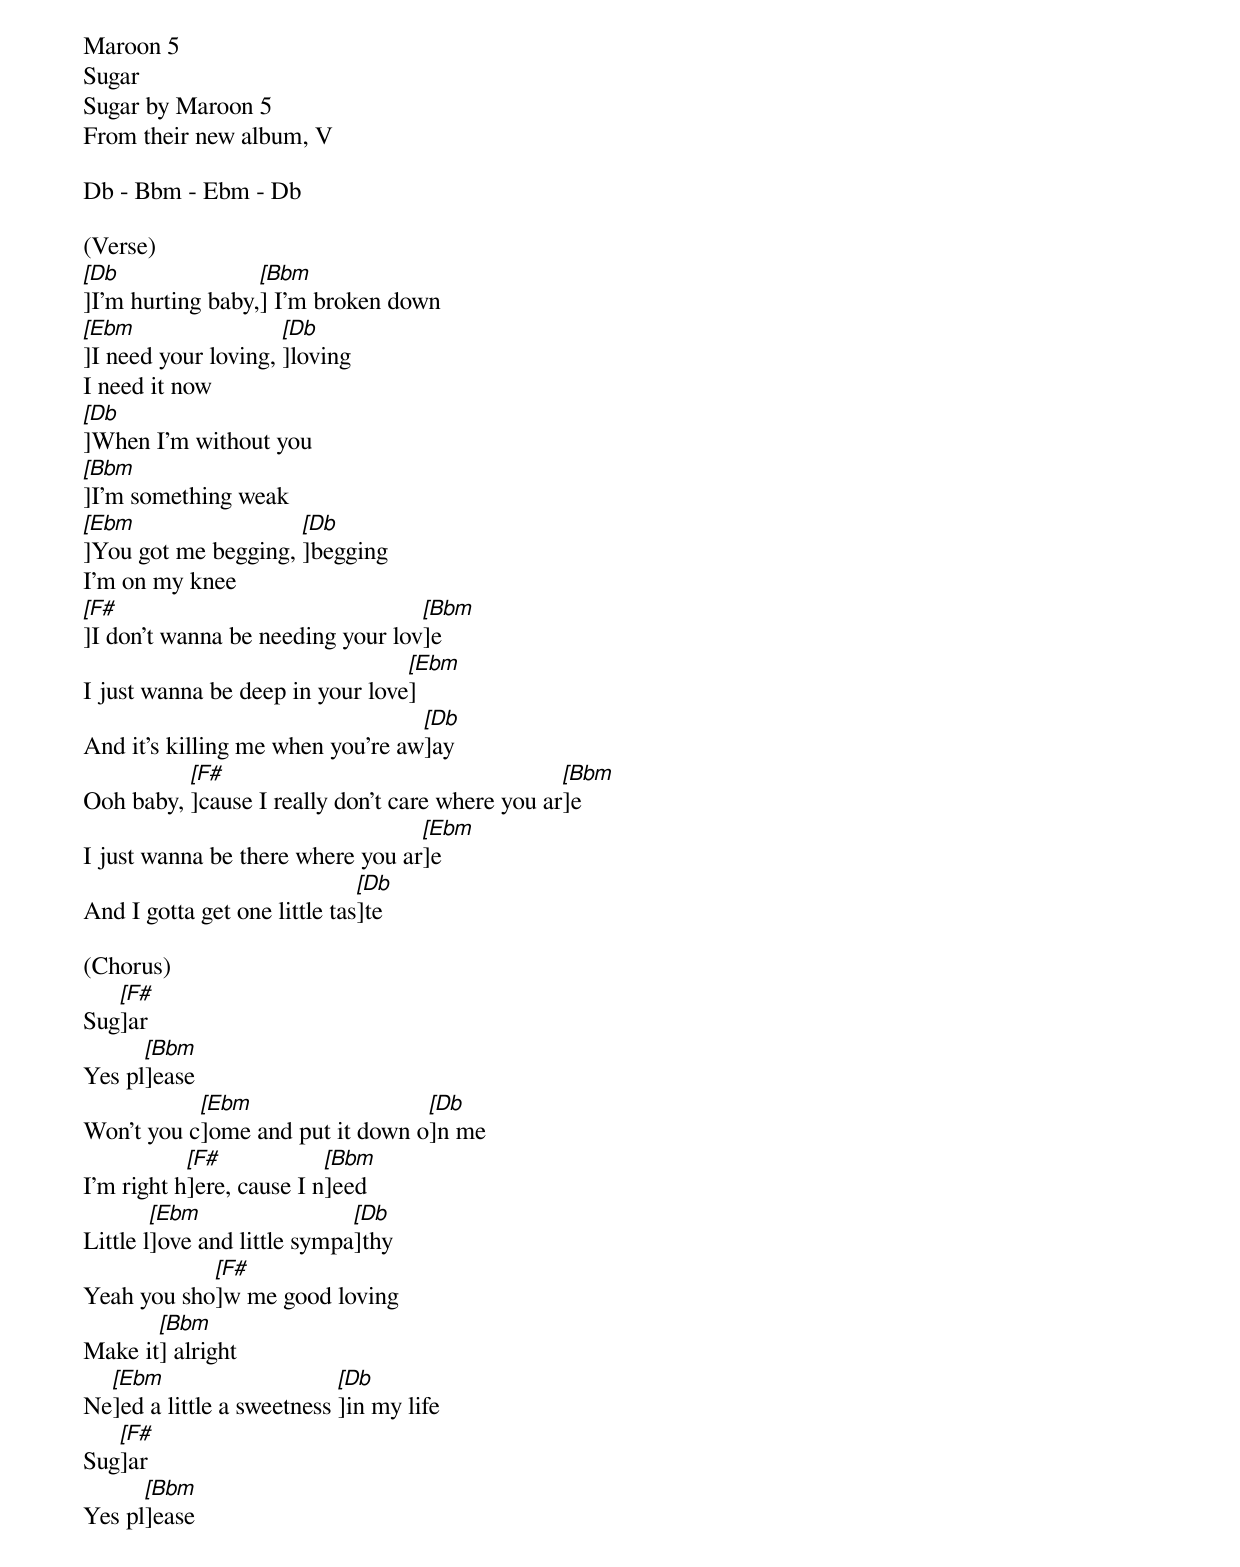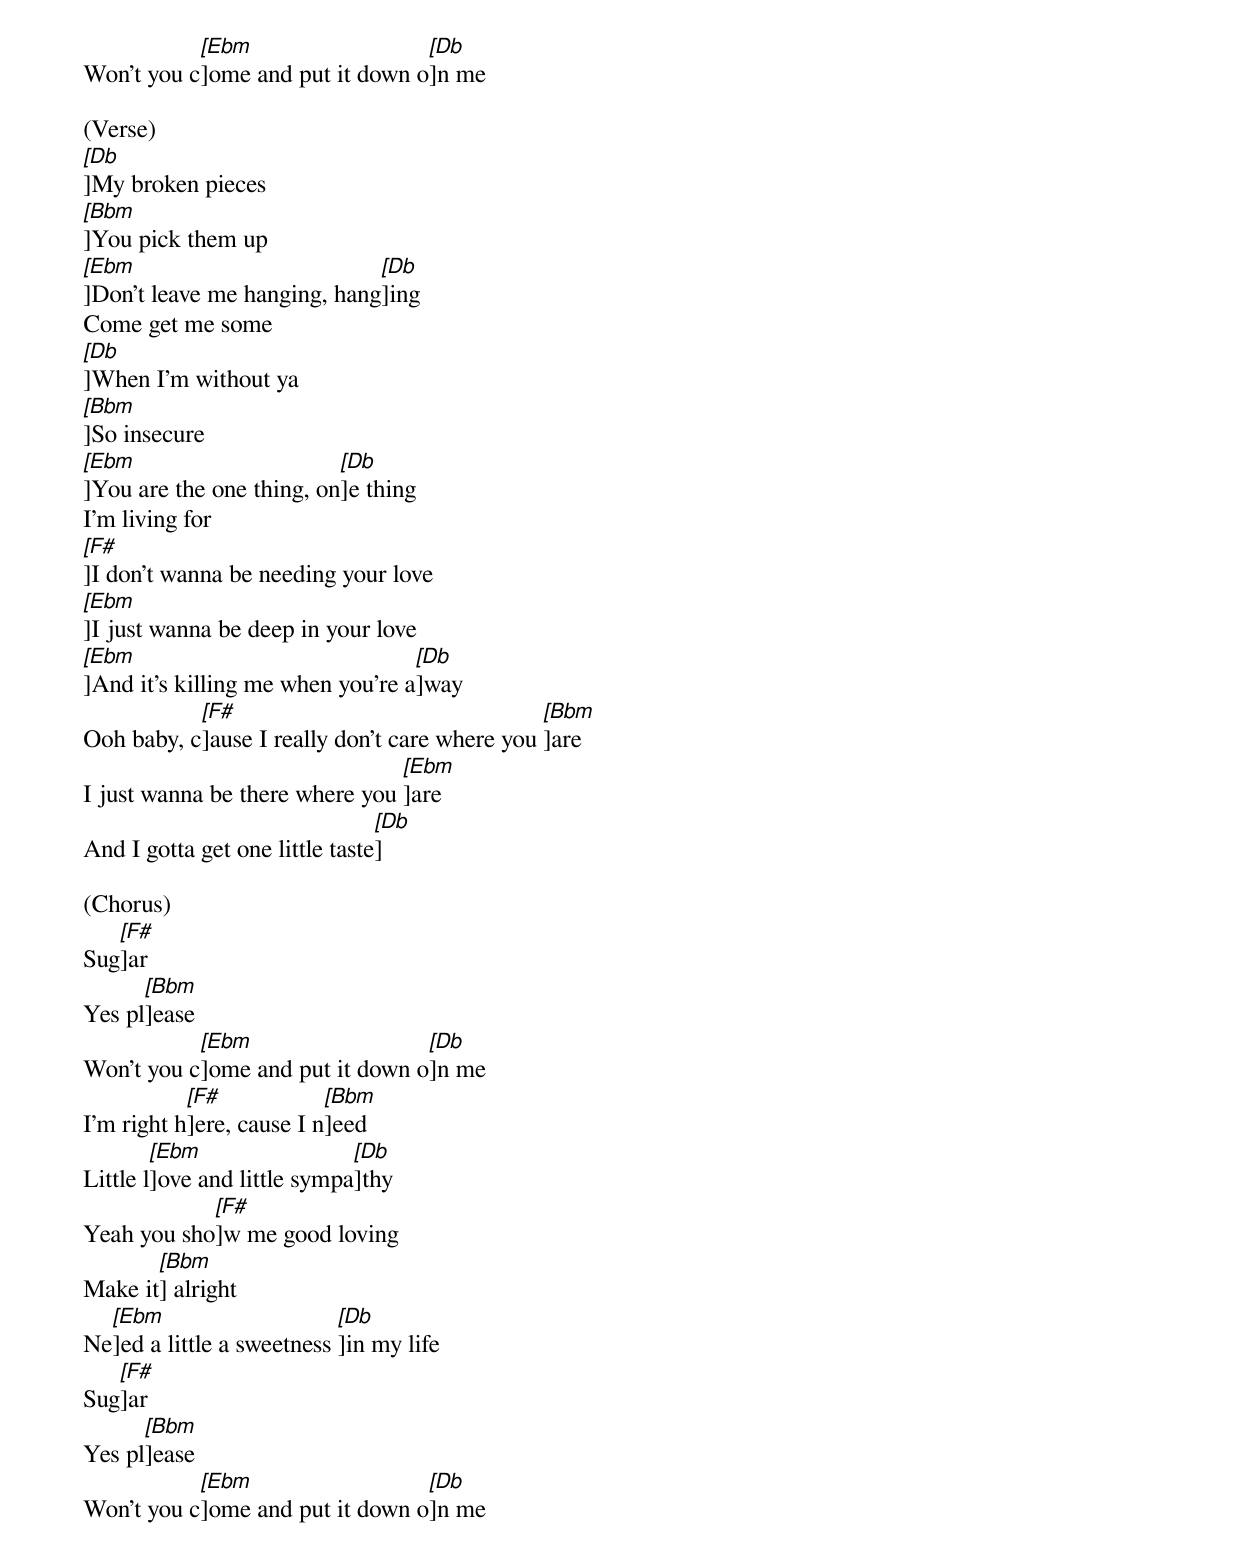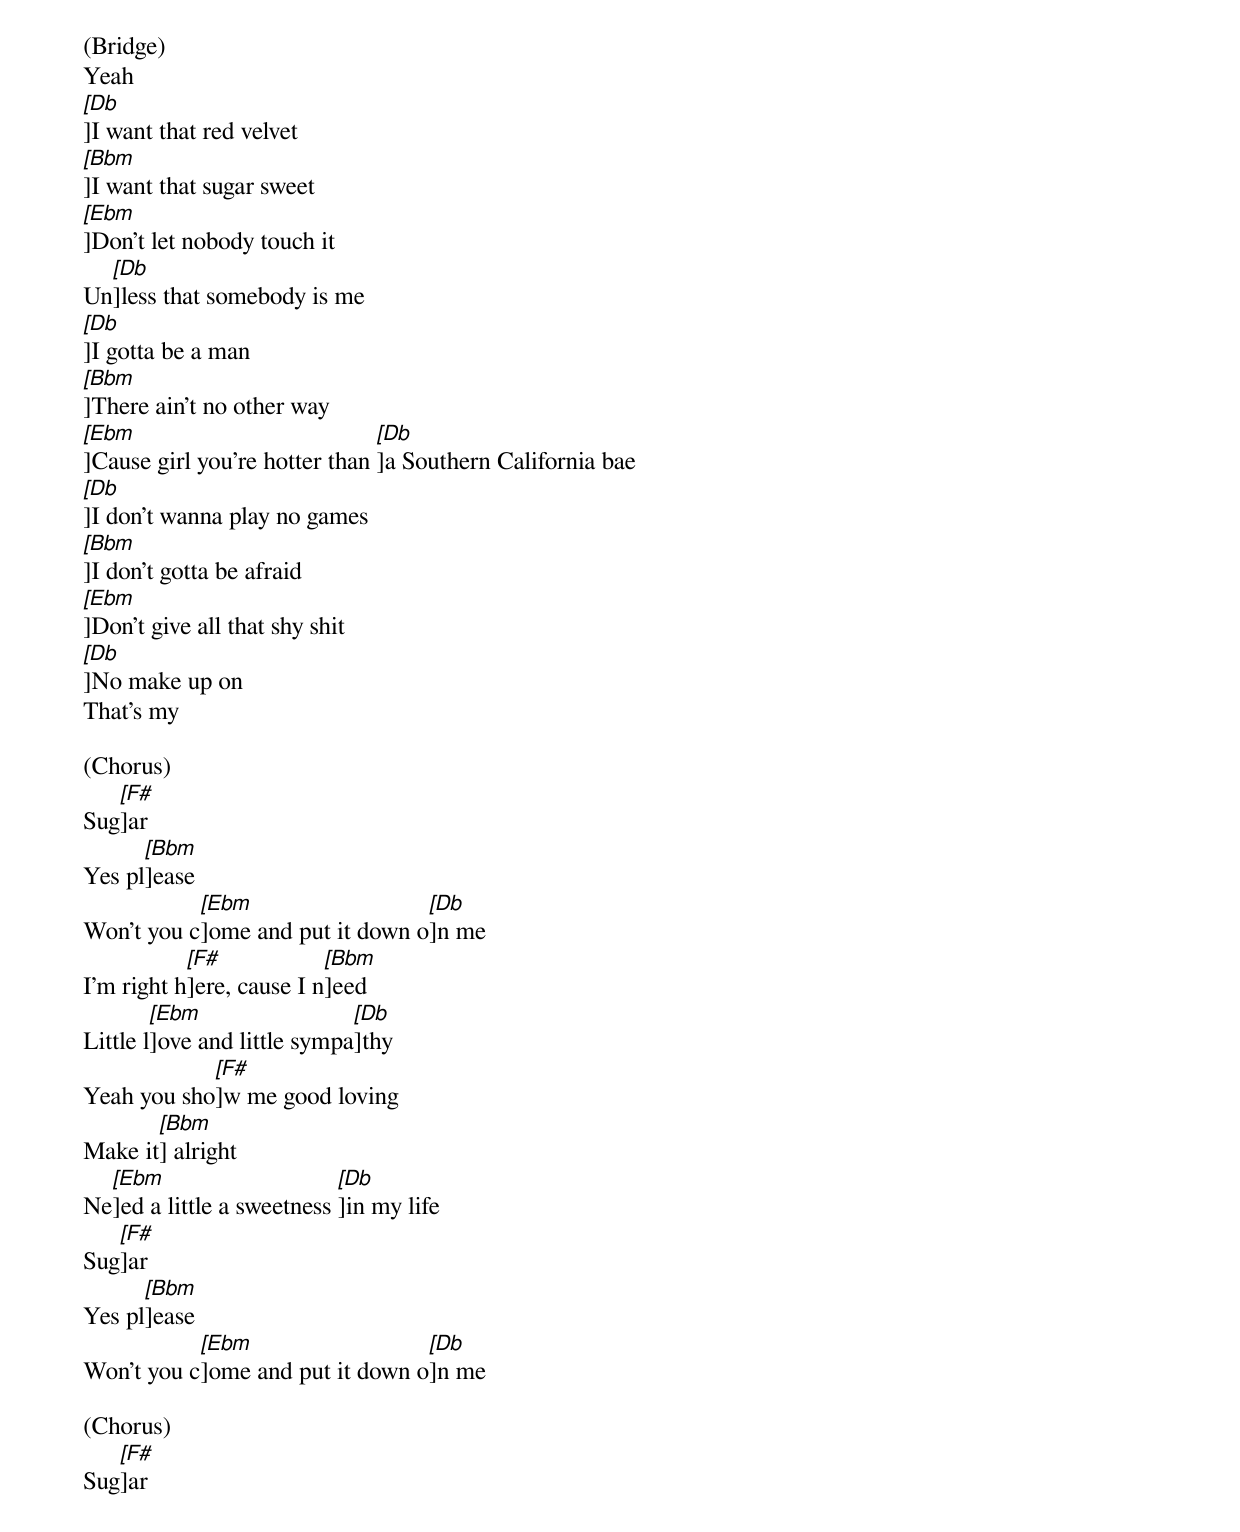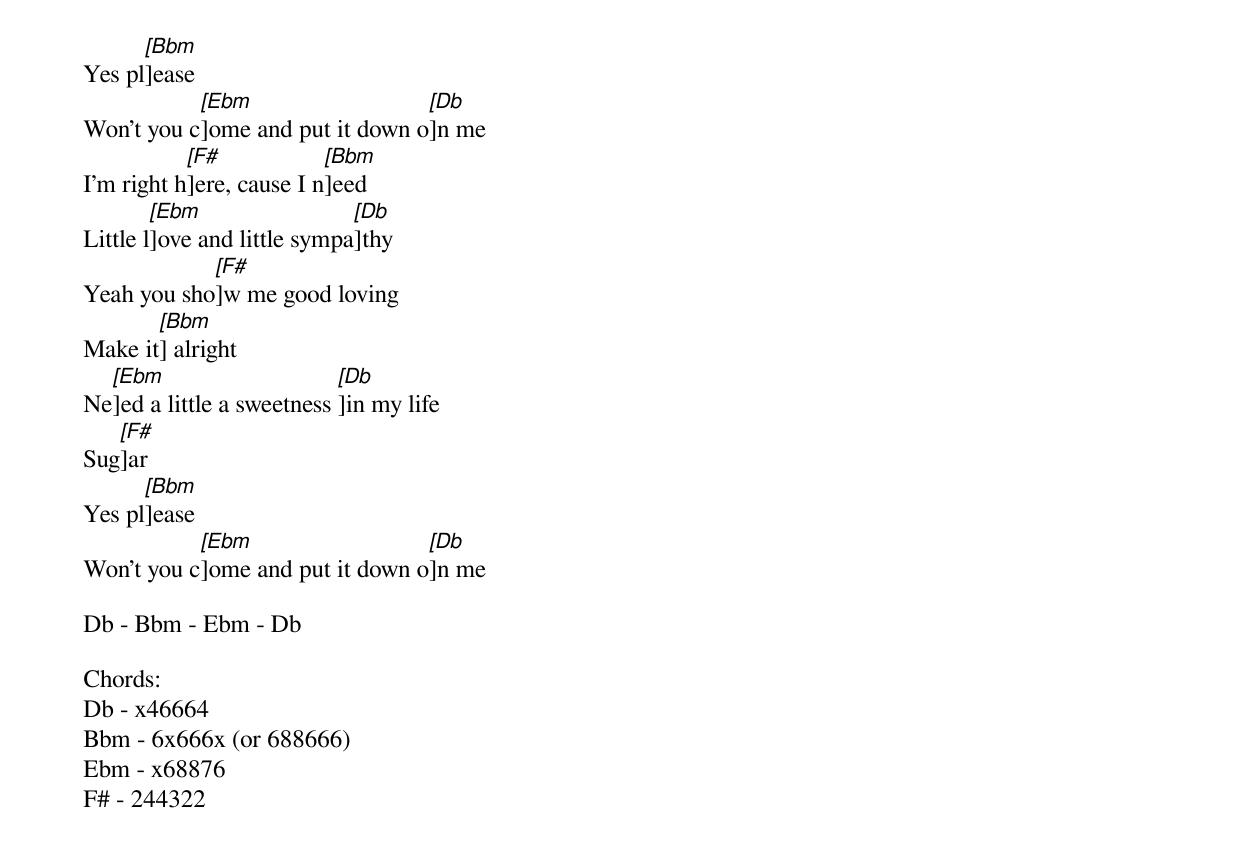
Maroon 5
Sugar
Sugar by Maroon 5
From their new album, V

Db - Bbm - Ebm - Db

(Verse)
[[Db]]I'm hurting baby,[[Bbm]] I'm broken down
[[Ebm]]I need your loving, [[Db]]loving
I need it now
[[Db]]When I'm without you
[[Bbm]]I'm something weak
[[Ebm]]You got me begging, [[Db]]begging
I'm on my knee
[[F#]]I don't wanna be needing your lov[[Bbm]]e
I just wanna be deep in your love[[Ebm]]
And it's killing me when you're aw[[Db]]ay
Ooh baby, [[F#]]cause I really don't care where you ar[[Bbm]]e
I just wanna be there where you ar[[Ebm]]e
And I gotta get one little tas[[Db]]te

(Chorus)
Sug[[F#]]ar
Yes pl[[Bbm]]ease
Won't you c[[Ebm]]ome and put it down o[[Db]]n me
I'm right h[[F#]]ere, cause I n[[Bbm]]eed
Little l[[Ebm]]ove and little sympa[[Db]]thy
Yeah you sho[[F#]]w me good loving
Make it[[Bbm]] alright
Ne[[Ebm]]ed a little a sweetness [[Db]]in my life
Sug[[F#]]ar
Yes pl[[Bbm]]ease
Won't you c[[Ebm]]ome and put it down o[[Db]]n me

(Verse)
[[Db]]My broken pieces
[[Bbm]]You pick them up
[[Ebm]]Don't leave me hanging, hang[[Db]]ing
Come get me some
[[Db]]When I'm without ya
[[Bbm]]So insecure
[[Ebm]]You are the one thing, on[[Db]]e thing
I'm living for
[[F#]]I don't wanna be needing your love
[[Ebm]]I just wanna be deep in your love
[[Ebm]]And it's killing me when you're a[[Db]]way
Ooh baby, c[[F#]]ause I really don't care where you [[Bbm]]are
I just wanna be there where you [[Ebm]]are
And I gotta get one little taste[[Db]]

(Chorus)
Sug[[F#]]ar
Yes pl[[Bbm]]ease
Won't you c[[Ebm]]ome and put it down o[[Db]]n me
I'm right h[[F#]]ere, cause I n[[Bbm]]eed
Little l[[Ebm]]ove and little sympa[[Db]]thy
Yeah you sho[[F#]]w me good loving
Make it[[Bbm]] alright
Ne[[Ebm]]ed a little a sweetness [[Db]]in my life
Sug[[F#]]ar
Yes pl[[Bbm]]ease
Won't you c[[Ebm]]ome and put it down o[[Db]]n me

(Bridge)
Yeah
[[Db]]I want that red velvet
[[Bbm]]I want that sugar sweet
[[Ebm]]Don't let nobody touch it
Un[[Db]]less that somebody is me
[[Db]]I gotta be a man
[[Bbm]]There ain't no other way
[[Ebm]]Cause girl you're hotter than [[Db]]a Southern California bae
[[Db]]I don't wanna play no games
[[Bbm]]I don't gotta be afraid
[[Ebm]]Don't give all that shy shit
[[Db]]No make up on
That's my

(Chorus)
Sug[[F#]]ar
Yes pl[[Bbm]]ease
Won't you c[[Ebm]]ome and put it down o[[Db]]n me
I'm right h[[F#]]ere, cause I n[[Bbm]]eed
Little l[[Ebm]]ove and little sympa[[Db]]thy
Yeah you sho[[F#]]w me good loving
Make it[[Bbm]] alright
Ne[[Ebm]]ed a little a sweetness [[Db]]in my life
Sug[[F#]]ar
Yes pl[[Bbm]]ease
Won't you c[[Ebm]]ome and put it down o[[Db]]n me

(Chorus)
Sug[[F#]]ar
Yes pl[[Bbm]]ease
Won't you c[[Ebm]]ome and put it down o[[Db]]n me
I'm right h[[F#]]ere, cause I n[[Bbm]]eed
Little l[[Ebm]]ove and little sympa[[Db]]thy
Yeah you sho[[F#]]w me good loving
Make it[[Bbm]] alright
Ne[[Ebm]]ed a little a sweetness [[Db]]in my life
Sug[[F#]]ar
Yes pl[[Bbm]]ease
Won't you c[[Ebm]]ome and put it down o[[Db]]n me

Db - Bbm - Ebm - Db

Chords:
Db - x46664
Bbm - 6x666x (or 688666)
Ebm - x68876
F# - 244322
